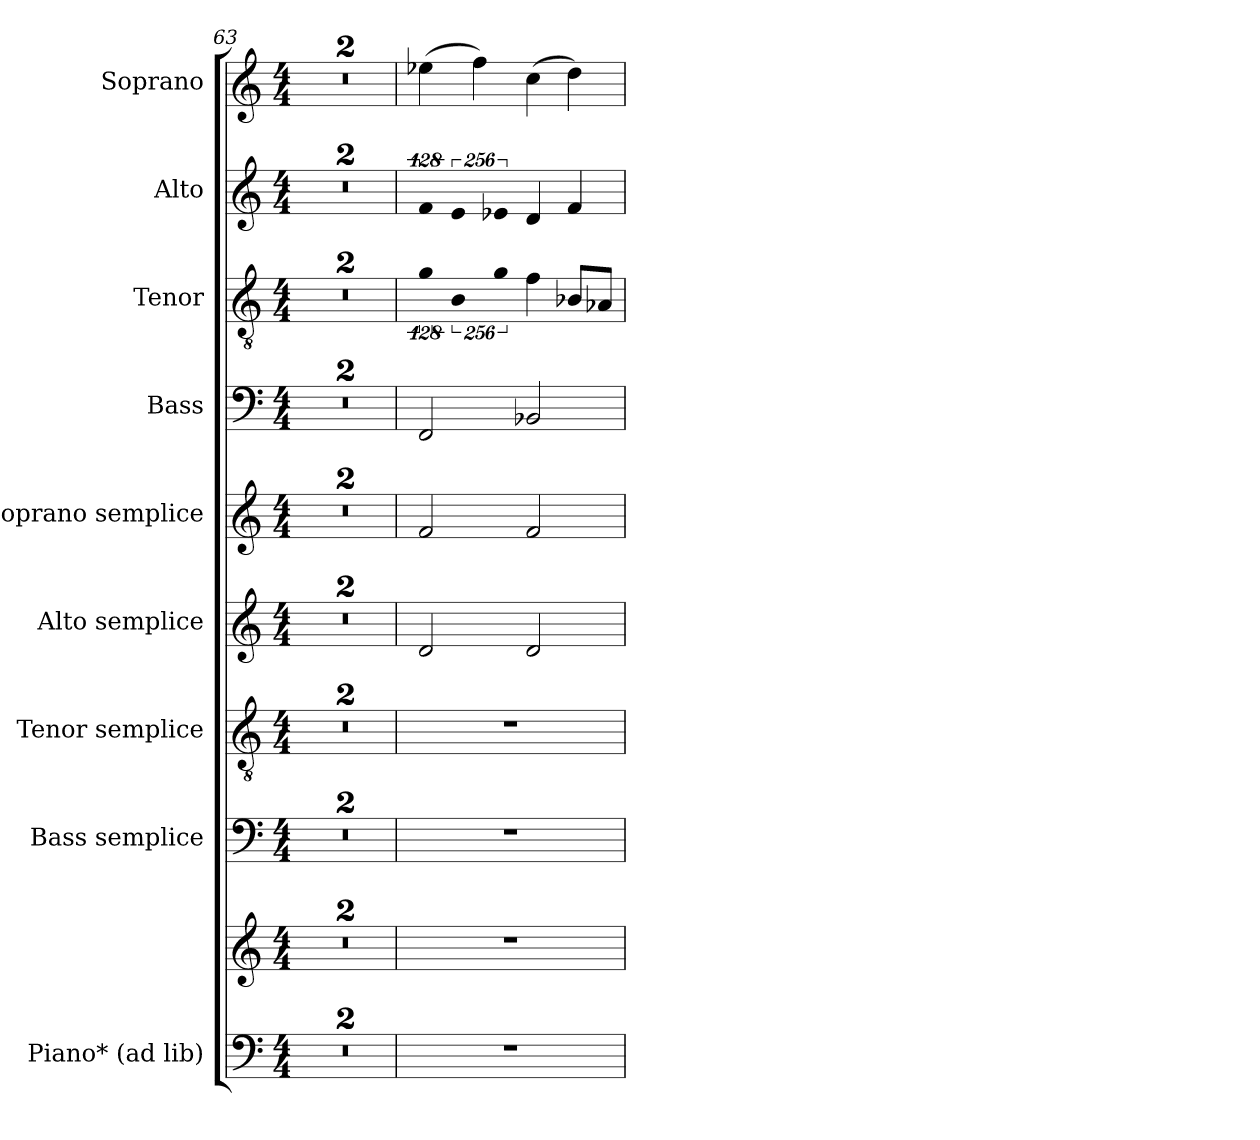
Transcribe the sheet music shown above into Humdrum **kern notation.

**kern	**kern	**kern	**kern	**kern	**kern	**kern	**kern	**kern	**kern
*part9	*part9	*part8	*part7	*part6	*part5	*part4	*part3	*part2	*part1
*staff10	*staff9	*staff8	*staff7	*staff6	*staff5	*staff4	*staff3	*staff2	*staff1
*I"Piano* (ad lib)	*	*I"Bass semplice	*I"Tenor semplice	*I"Alto semplice	*I"Soprano semplice	*I"Bass	*I"Tenor	*I"Alto	*I"Soprano
*	*	*I'B.	*I'T.	*I'A.	*I'S.	*I'B.	*I'T.	*I'A.	*I'S.
*clefF4	*clefG2	*clefF4	*clefGv2	*clefG2	*clefG2	*clefF4	*clefGv2	*clefG2	*clefG2
*	*	*	*ITrd7c12	*	*	*	*ITrd7c12	*	*
*k[]	*k[]	*k[]	*k[]	*k[]	*k[]	*k[]	*k[]	*k[]	*k[]
*C:	*C:	*C:	*C:	*C:	*C:	*C:	*C:	*C:	*C:
*M4/4	*M4/4	*M4/4	*M4/4	*M4/4	*M4/4	*M4/4	*M4/4	*M4/4	*M4/4
=63	=63	=63	=63	=63	=63	=63	=63	=63	=63
1r	1r	1r	1r	1r	1r	1r	1r	1r	1r
=64	=64	=64	=64	=64	=64	=64	=64	=64	=64
1r	1r	1r	1r	1r	1r	1r	1r	1r	1r
!!LO:LB:g=z
=65	=65	=65	=65	=65	=65	=65	=65	=65	=65
!	!	!	!	!	!	!	!LO:N:vis=4	!LO:N:vis=4	!
1r	1r	1r	1r	2di/	2fi/	2FFi/	512%85Gi\	512%85fi/	(4ee-Xi\
!	!	!	!	!	!	!	!LO:N:vis=4	!LO:N:vis=4	!
.	.	.	.	.	.	.	1024%171BBi\	1024%171ei/	.
.	.	.	.	.	.	.	.	.	4ffi\)
!	!	!	!	!	!	!	!LO:N:vis=4	!LO:N:vis=4	!
.	.	.	.	.	.	.	1024%171Gi\	1024%171e-Xi/	.
.	.	.	.	2di/	2fi/	2BB-Xi/	4Fi\	4di/	(4cci\
.	.	.	.	.	.	.	8BB-Xi/L	4fi/	4ddi\)
.	.	.	.	.	.	.	8AA-Xi/J	.	.
=	=	=	=	=	=	=	=	=	=
*-	*-	*-	*-	*-	*-	*-	*-	*-	*-
